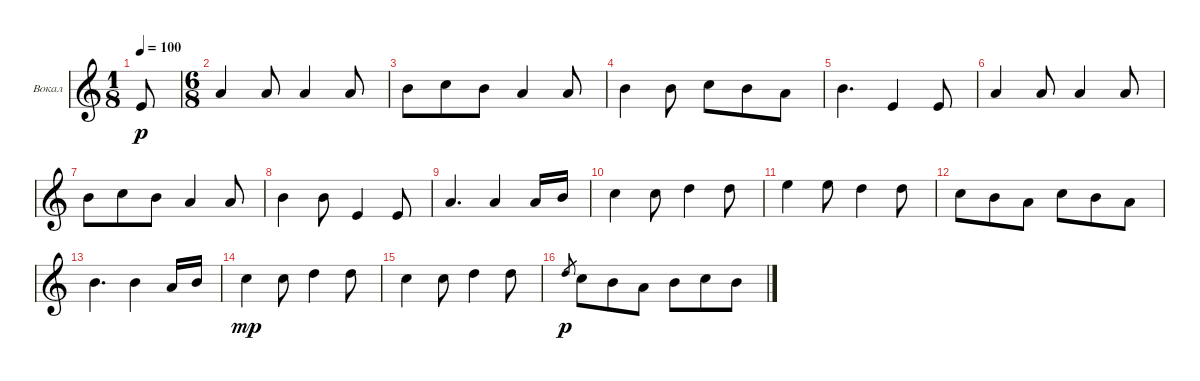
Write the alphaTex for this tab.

\defaultSystemsLayout 4
\bracketExtendMode groupsimilarinstruments
\firstSystemTrackNameOrientation horizontal
\otherSystemsTrackNameOrientation horizontal
\track ("Вокал" "Вокал") {instrument violin}
\staff {score}
\tuning (E5 A4 D4 G3)
\ts (1 8)
\tempo 100
\clef g2
\ks c
2.3.8{dy p instrument violin} |
\ts (6 8)
0.2.4 0.2.8 0.2.4 0.2.8 |
2.2.8 3.2.8 2.2.8 0.2.4 0.2.8 |
2.2.4 2.2.8 3.2.8 2.2.8 0.2.8 |
2.2.4{d} 2.3.4 2.3.8 |
0.2.4 0.2.8 0.2.4 0.2.8 |
2.2.8 3.2.8 2.2.8 0.2.4 0.2.8 |
2.2.4 2.2.8 2.3.4 2.3.8 |
0.2.4{d} 0.2.4 0.2.16 2.2.16 |
3.2.4 3.2.8 5.2.4 5.2.8 |
0.1.4 0.1.8 5.2.4 5.2.8 |
3.2.8 2.2.8 0.2.8 3.2.8 2.2.8 0.2.8 |
2.2.4{d} 2.2.4 0.2.16 2.2.16 |
3.2.4{dy mp} 3.2.8 5.2.4 5.2.8 |
3.2.4 3.2.8 5.2.4 5.2.8 |
12.3.8{gr dy p} 10.3.8 9.3.8 0.2.8 2.2.8 3.2.8 2.2.8
